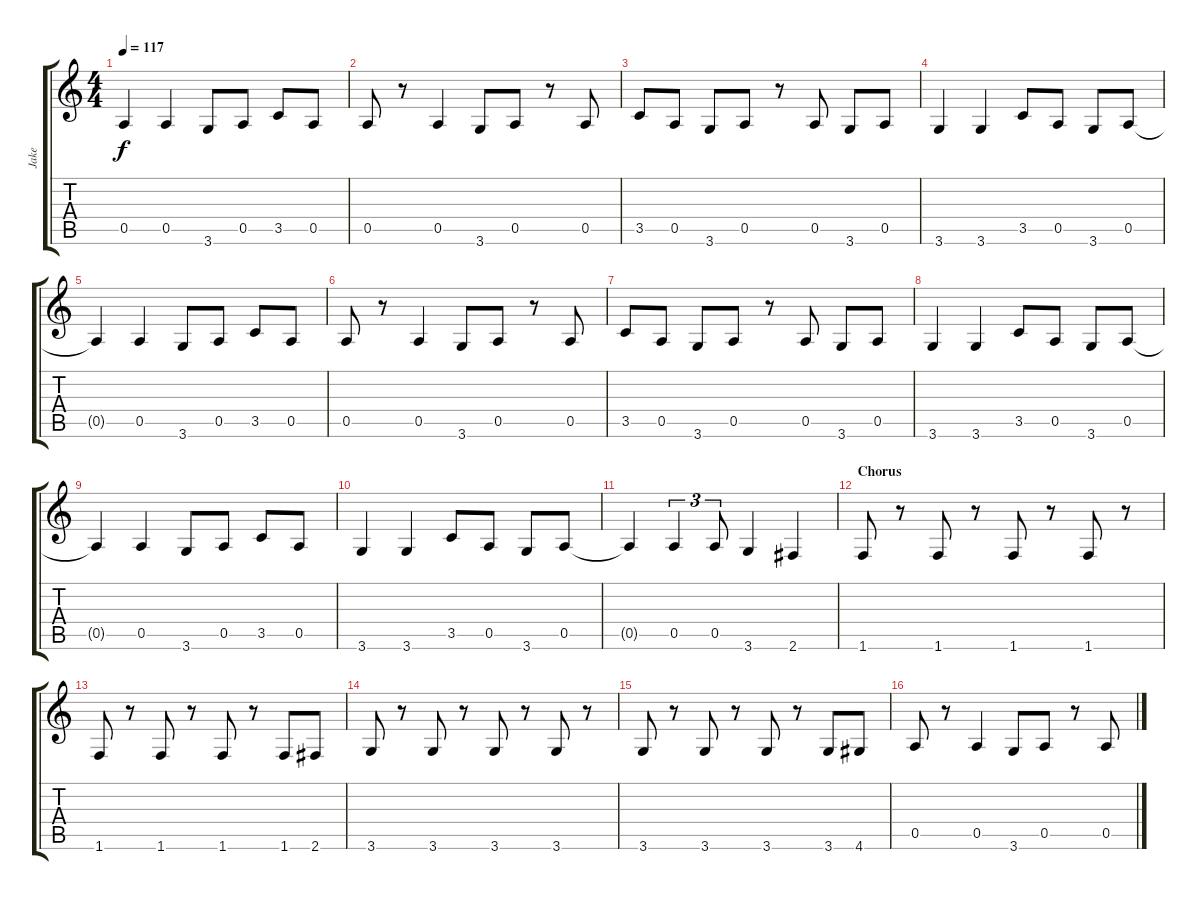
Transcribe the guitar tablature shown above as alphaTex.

\track ("Jake" "Jake") {instrument electricbassfinger}
\staff {score tabs}
\tuning (E4 B3 G3 D3 A2 E2) {hide}
\ts (4 4)
\tempo 117
\clef g2
\ks c
0.5{t}.4{dy f} 0.5.4 3.6.8 0.5.8 3.5.8 0.5.8 |
0.5.8 r.8 0.5.4 3.6.8 0.5.8 r.8 0.5.8 |
3.5.8 0.5.8 3.6.8 0.5.8 r.8 0.5.8 3.6.8 0.5.8 |
3.6.4 3.6.4 3.5.8 0.5.8 3.6.8 0.5.8 |
0.5{t}.4 0.5.4 3.6.8 0.5.8 3.5.8 0.5.8 |
0.5.8 r.8 0.5.4 3.6.8 0.5.8 r.8 0.5.8 |
3.5.8 0.5.8 3.6.8 0.5.8 r.8 0.5.8 3.6.8 0.5.8 |
3.6.4 3.6.4 3.5.8 0.5.8 3.6.8 0.5.8 |
0.5{t}.4 0.5.4 3.6.8 0.5.8 3.5.8 0.5.8 |
3.6.4 3.6.4 3.5.8 0.5.8 3.6.8 0.5.8 |
0.5{t}.4 0.5.4{tu (3 2)} 0.5.8{tu (3 2)} 3.6.4 2.6.4 |
\section ("" "Chorus")
1.6.8 r.8 1.6.8 r.8 1.6.8 r.8 1.6.8 r.8 |
1.6.8 r.8 1.6.8 r.8 1.6.8 r.8 1.6.8 2.6.8 |
3.6.8 r.8 3.6.8 r.8 3.6.8 r.8 3.6.8 r.8 |
3.6.8 r.8 3.6.8 r.8 3.6.8 r.8 3.6.8 4.6.8 |
0.5.8 r.8 0.5.4 3.6.8 0.5.8 r.8 0.5.8
